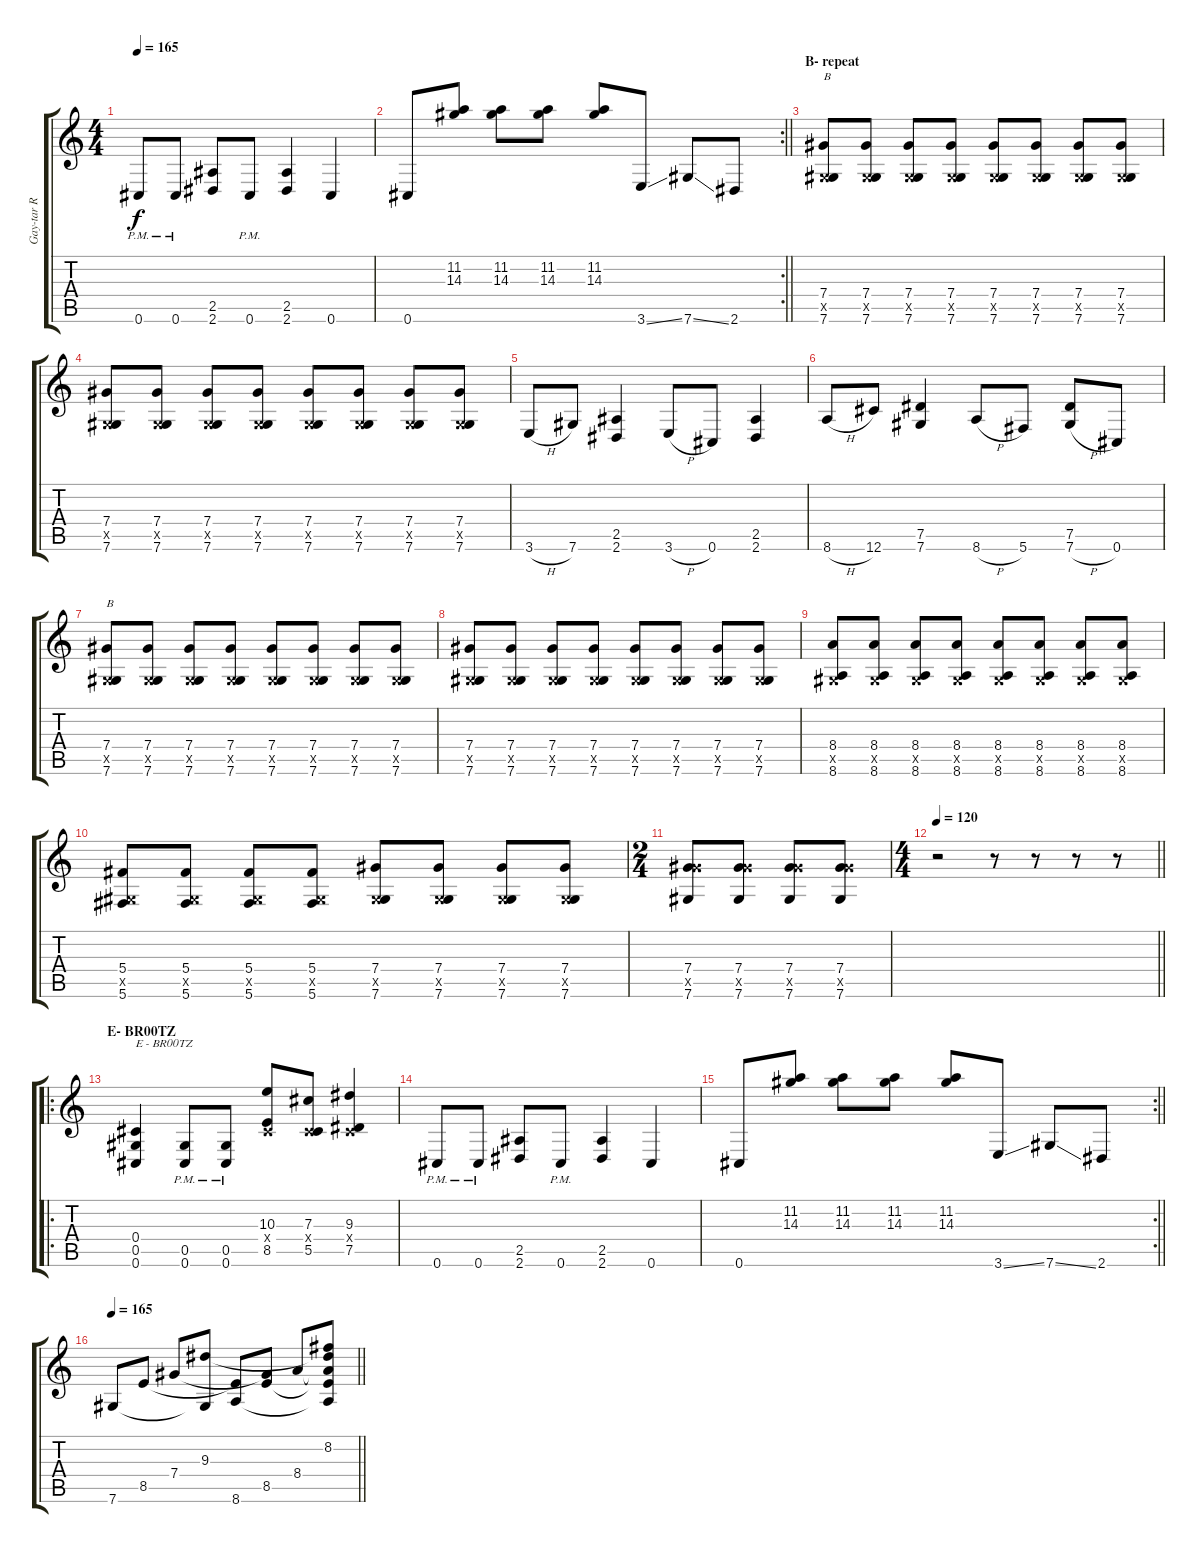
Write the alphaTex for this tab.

\track ("Gay-tar R" "Gay-tar R") {instrument distortionguitar}
\staff {score tabs}
\tuning (Eb4 Bb3 Gb3 Db3 Ab2 Db2) {hide}
\ts (4 4)
\tempo 165
\clef g2
\ks c
0.6{pm}.8{dy f} 0.6{pm}.8 (2.5 2.6).8 0.6{pm}.8 (2.5 2.6).4 0.6.4 |
\rc 2
\barLineRight lightlight
0.6.8 (11.2 14.3).8 (11.2 14.3).8 (11.2 14.3).8 (11.2 14.3).8 3.6{ss}.8 7.6{ss}.8 2.6.8 |
\section ("" "B- repeat")
(7.4 0.5{x} 7.6).8{txt "B"} (7.4 0.5{x} 7.6).8 (7.4 0.5{x} 7.6).8 (7.4 0.5{x} 7.6).8 (7.4 0.5{x} 7.6).8 (7.4 0.5{x} 7.6).8 (7.4 0.5{x} 7.6).8 (7.4 0.5{x} 7.6).8 |
(7.4 0.5{x} 7.6).8 (7.4 0.5{x} 7.6).8 (7.4 0.5{x} 7.6).8 (7.4 0.5{x} 7.6).8 (7.4 0.5{x} 7.6).8 (7.4 0.5{x} 7.6).8 (7.4 0.5{x} 7.6).8 (7.4 0.5{x} 7.6).8 |
3.6{h}.8 7.6.8 (2.5 2.6).4 3.6{h}.8 0.6.8 (2.5 2.6).4 |
8.6{h}.8 12.6.8 (7.5 7.6).4 8.6{h}.8 5.6.8 (7.5 7.6{h}).8 0.6.8 |
(7.4 0.5{x} 7.6).8{txt "B"} (7.4 0.5{x} 7.6).8 (7.4 0.5{x} 7.6).8 (7.4 0.5{x} 7.6).8 (7.4 0.5{x} 7.6).8 (7.4 0.5{x} 7.6).8 (7.4 0.5{x} 7.6).8 (7.4 0.5{x} 7.6).8 |
(7.4 0.5{x} 7.6).8 (7.4 0.5{x} 7.6).8 (7.4 0.5{x} 7.6).8 (7.4 0.5{x} 7.6).8 (7.4 0.5{x} 7.6).8 (7.4 0.5{x} 7.6).8 (7.4 0.5{x} 7.6).8 (7.4 0.5{x} 7.6).8 |
(8.4 0.5{x} 8.6).8 (8.4 0.5{x} 8.6).8 (8.4 0.5{x} 8.6).8 (8.4 0.5{x} 8.6).8 (8.4 0.5{x} 8.6).8 (8.4 0.5{x} 8.6).8 (8.4 0.5{x} 8.6).8 (8.4 0.5{x} 8.6).8 |
(5.4 0.5{x} 5.6).8 (5.4 0.5{x} 5.6).8 (5.4 0.5{x} 5.6).8 (5.4 0.5{x} 5.6).8 (7.4 0.5{x} 7.6).8 (7.4 0.5{x} 7.6).8 (7.4 0.5{x} 7.6).8 (7.4 0.5{x} 7.6).8 |
\ts (2 4)
(7.4 12.5{x} 7.6).8 (7.4 12.5{x} 7.6).8 (7.4 12.5{x} 7.6).8 (7.4 12.5{x} 7.6).8 |
\ts (4 4)
\tempo 120
\barLineRight lightlight
r.2 r.8 r.8 r.8 r.8 |
\ro
\section ("" "E- BR00TZ")
(0.4 0.5 0.6).4{txt "E - BR00TZ"} (0.5{pm} 0.6{pm}).8 (0.5{pm} 0.6{pm}).8 (10.3 0.4{x} 8.5).8 (7.3 0.4{x} 5.5).8 (9.3 0.4{x} 7.5).4 |
0.6{pm}.8 0.6{pm}.8 (2.5 2.6).8 0.6{pm}.8 (2.5 2.6).4 0.6.4 |
\rc 2
\barLineRight lightlight
0.6.8 (11.2 14.3).8 (11.2 14.3).8 (11.2 14.3).8 (11.2 14.3).8 3.6{ss}.8 7.6{ss}.8 2.6.8 |
\tempo 165
\barLineRight lightlight
7.6.8 8.5.8 7.4.8 (9.3 7.6{t}).8 (8.5{t} 8.6).8 (7.4{t} 8.5).8 8.4.8 (8.2 9.3{t} 8.4{t} 8.5{t} 8.6{t}).8
